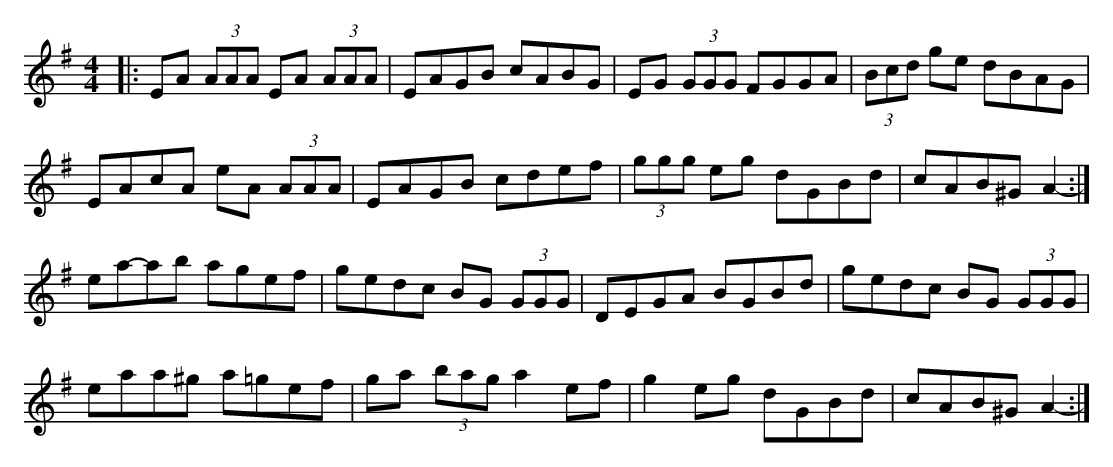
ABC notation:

X:1
M:4/4
K:Ador
|:EA (3AAA EA (3AAA|EAGB cABG|EG (3GGG FGGA|(3Bcd ge dBAG|
EAcA eA (3AAA|EAGB cdef|(3ggg eg dGBd|cAB^G A2-:|
ea-ab agef|gedc BG (3GGG|DEGA BGBd|gedc BG (3GGG|
eaa^g a=gef|ga (3bag a2 ef|g2 eg dGBd|cAB^G A2-:|
